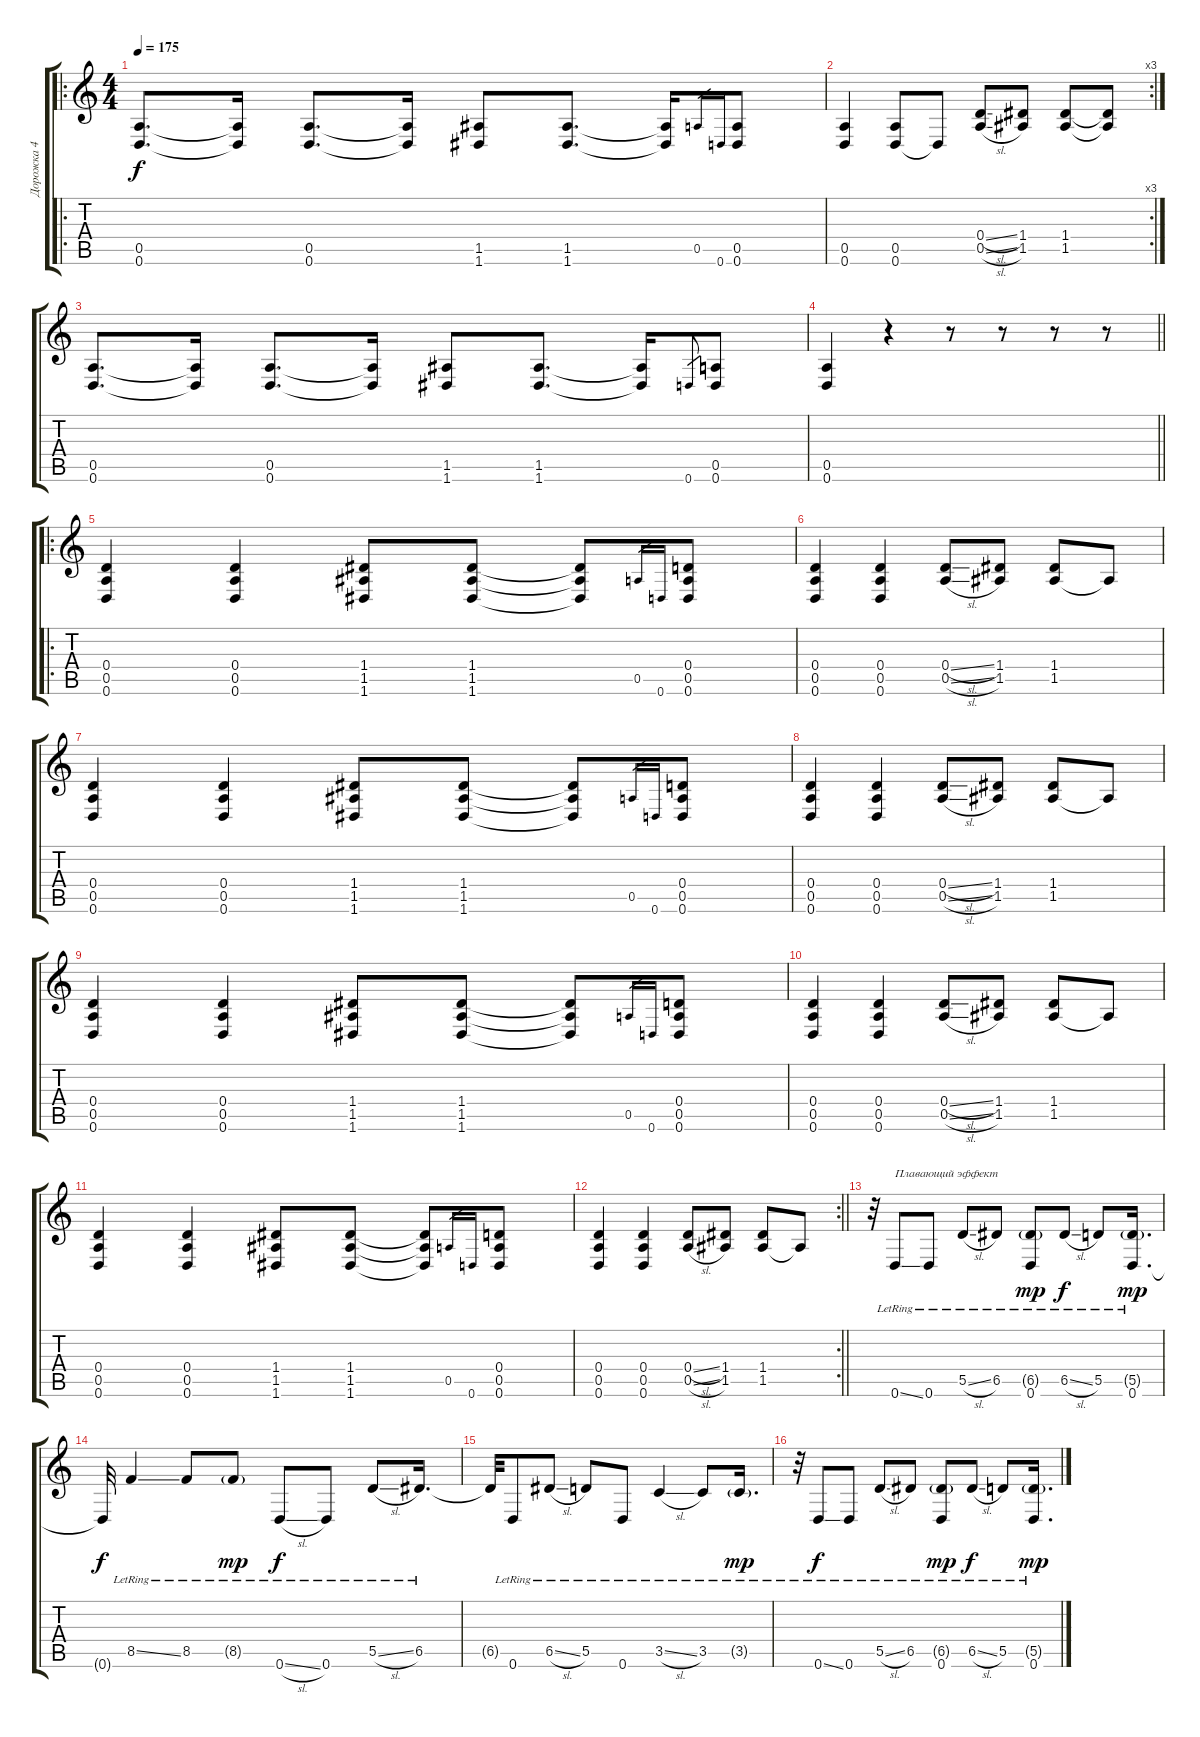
\track ("Дорожка 4" "Дорожка 4") {instrument distortionguitar}
\staff {score tabs}
\tuning (E4 B3 G3 D3 A2 D2) {hide}
\ro
\ts (4 4)
\section ("" " ")
\tempo 175
\clef g2
\ks c
(0.5 0.6).8{d dy f instrument distortionguitar} (0.5{t} 0.6{t}).16 (0.5 0.6).8{d} (0.5{t} 0.6{t}).16 (1.5 1.6).8 (1.5 1.6).8{d} (1.5{t} 1.6{t}).16 0.5.16{gr} 0.6.16{gr} (0.5 0.6).8 |
\rc 3
(0.5 0.6).4 (0.5 0.6).8 0.6{t}.8 (0.4{sl} 0.5{sl}).8 (1.4 1.5).8 (1.4 1.5).8 (1.4{t} 1.5{t}).8 |
(0.5 0.6).8{d} (0.5{t} 0.6{t}).16 (0.5 0.6).8{d} (0.5{t} 0.6{t}).16 (1.5 1.6).8 (1.5 1.6).8{d} (1.5{t} 1.6{t}).16 0.6.8{gr} (0.5 0.6).8 |
\barLineRight lightlight
(0.5 0.6).4 r.4 r.8 r.8 r.8 r.8 |
\ro
\section ("" " ")
(0.4 0.5 0.6).4{instrument distortionguitar} (0.4 0.5 0.6).4 (1.4 1.5 1.6).8 (1.4 1.5 1.6).8 (1.4{t} 1.5{t} 1.6{t}).8 0.5.16{gr} 0.6.16{gr} (0.4 0.5 0.6).8 |
(0.4 0.5 0.6).4 (0.4 0.5 0.6).4 (0.4{sl} 0.5{sl}).8 (1.4 1.5).8 (1.4 1.5).8 1.5{t}.8 |
(0.4 0.5 0.6).4 (0.4 0.5 0.6).4 (1.4 1.5 1.6).8 (1.4 1.5 1.6).8 (1.4{t} 1.5{t} 1.6{t}).8 0.5.16{gr} 0.6.16{gr} (0.4 0.5 0.6).8 |
(0.4 0.5 0.6).4 (0.4 0.5 0.6).4 (0.4{sl} 0.5{sl}).8 (1.4 1.5).8 (1.4 1.5).8 1.5{t}.8 |
(0.4 0.5 0.6).4 (0.4 0.5 0.6).4 (1.4 1.5 1.6).8 (1.4 1.5 1.6).8 (1.4{t} 1.5{t} 1.6{t}).8 0.5.16{gr} 0.6.16{gr} (0.4 0.5 0.6).8 |
(0.4 0.5 0.6).4 (0.4 0.5 0.6).4 (0.4{sl} 0.5{sl}).8 (1.4 1.5).8 (1.4 1.5).8 1.5{t}.8 |
(0.4 0.5 0.6).4 (0.4 0.5 0.6).4 (1.4 1.5 1.6).8 (1.4 1.5 1.6).8 (1.4{t} 1.5{t} 1.6{t}).8 0.5.16{gr} 0.6.16{gr} (0.4 0.5 0.6).8 |
\rc 2
\barLineRight lightlight
(0.4 0.5 0.6).4 (0.4 0.5 0.6).4 (0.4{sl} 0.5{sl}).8 (1.4 1.5).8 (1.4 1.5).8 1.5{t}.8 |
\section ("" " ")
r.32 0.6{ss lr}.8{txt "Плавающий эффект" instrument acousticguitarnylon} 0.6{lr}.8 5.5{sl lr}.8 6.5{lr}.8 (6.5{g lr} 0.6{lr}).8{dy mp} 6.5{sl lr}.8{dy f} 5.5{lr}.8 (5.5{g lr} 0.6{lr}).16{d dy mp} |
0.6{t}.32{dy f} 8.5{ss lr}.4 8.5{lr}.8 8.5{g lr}.8{dy mp} 0.6{sl lr}.8{dy f} 0.6{lr}.8 5.5{sl lr}.8 6.5{lr}.16{d} |
6.5{t}.32 0.6{lr}.8 6.5{sl lr}.8 5.5{lr}.8 0.6{lr}.8 3.5{sl lr}.4 3.5{lr}.8 3.5{g lr}.16{d dy mp} |
r.32 0.6{ss lr}.8{txt " " dy f} 0.6{lr}.8 5.5{sl lr}.8 6.5{lr}.8 (6.5{g lr} 0.6{lr}).8{dy mp} 6.5{sl lr}.8{dy f} 5.5{lr}.8 (5.5{g lr} 0.6{lr}).16{d dy mp}
